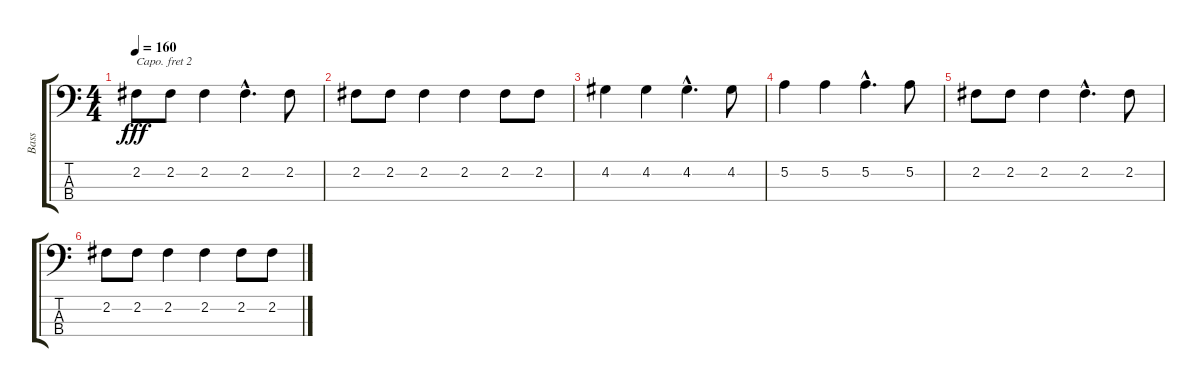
\track ("Bass" "Bass") {instrument electricbasspick}
\staff {score tabs}
\capo 2
\tuning (G2 D2 A1 E1) {hide}
\ts (4 4)
\tempo 160
\clef f4
\ks c
2.2.8{dy fff} 2.2.8 2.2.4 2.2{hac}.4{d} 2.2.8 |
2.2.8 2.2.8 2.2.4 2.2.4 2.2.8 2.2.8 |
4.2.4 4.2.4 4.2{hac}.4{d} 4.2.8 |
5.2.4 5.2.4 5.2{hac}.4{d} 5.2.8 |
2.2.8 2.2.8 2.2.4 2.2{hac}.4{d} 2.2.8 |
2.2.8 2.2.8 2.2.4 2.2.4 2.2.8 2.2.8
